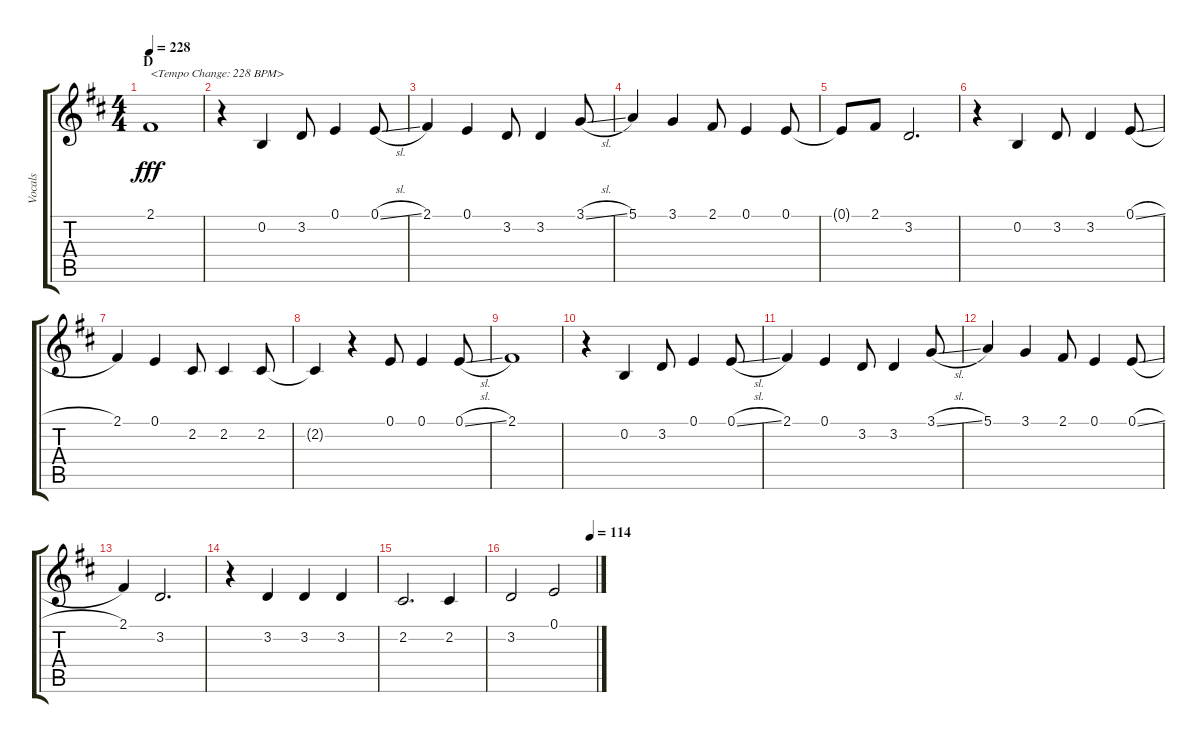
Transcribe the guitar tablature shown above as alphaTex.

\track ("Vocals" "Vocals") {instrument voiceoohs}
\staff {score tabs}
\tuning (E4 B3 G3 D3 A2 E2) {hide}
\ts (4 4)
\section ("" "D")
\tempo 228
\clef g2
\ks d
2.1.1{txt "<Tempo Change: 228 BPM>" dy fff} |
r.4 0.2.4 3.2.8 0.1.4 0.1{sl}.8 |
2.1.4 0.1.4 3.2.8 3.2.4 3.1{sl}.8 |
5.1.4 3.1.4 2.1.8 0.1.4 0.1.8 |
0.1{t}.8 2.1.8 3.2.2{d} |
r.4 0.2.4 3.2.8 3.2.4 0.1{sl}.8 |
2.1.4 0.1.4 2.2.8 2.2.4 2.2.8 |
2.2{t}.4 r.4 0.1.8 0.1.4 0.1{sl}.8 |
2.1.1 |
r.4 0.2.4 3.2.8 0.1.4 0.1{sl}.8 |
2.1.4 0.1.4 3.2.8 3.2.4 3.1{sl}.8 |
5.1.4 3.1.4 2.1.8 0.1.4 0.1{sl}.8 |
2.1.4 3.2.2{d} |
r.4 3.2.4 3.2.4 3.2.4 |
2.2.2{d} 2.2.4 |
\tempo (114 0.9375)
3.2.2 0.1.2
